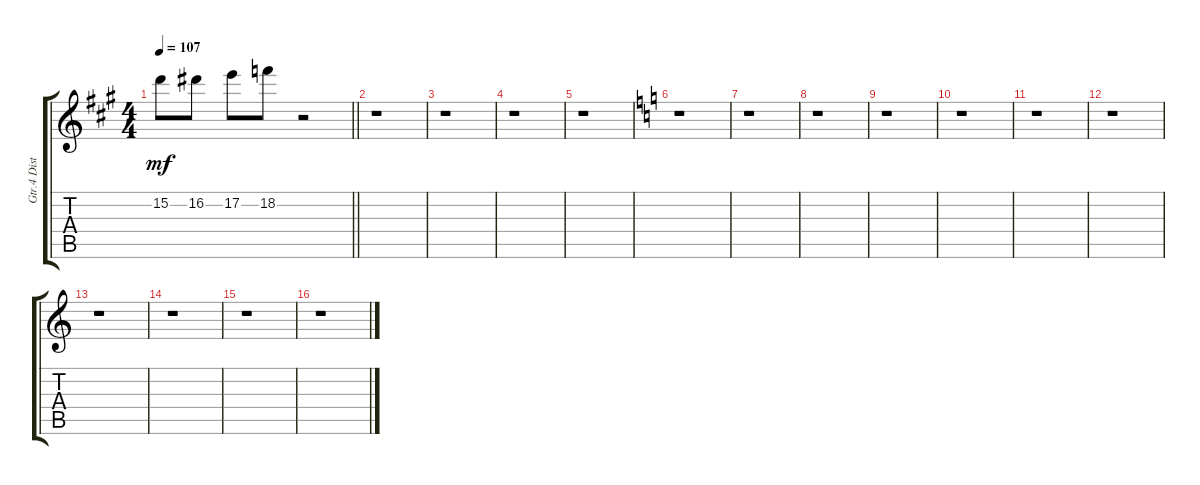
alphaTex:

\track ("Gtr.4 Distortion Gtr (Slight Dist)" "Gtr.4 Dist") {instrument distortionguitar}
\staff {score tabs}
\tuning (E4 B3 G3 D4 A3 E3) {hide}
\ts (4 4)
\tempo 107
\clef g2
\barLineRight lightlight
\ks a
15.2.8{dy mf} 16.2.8 17.2.8 18.2.8 r.2 |
r.1 |
r.1 |
r.1 |
r.1 |
\ks c
r.1 |
r.1 |
r.1 |
r.1 |
r.1 |
r.1 |
r.1 |
r.1 |
r.1 |
r.1 |
r.1
